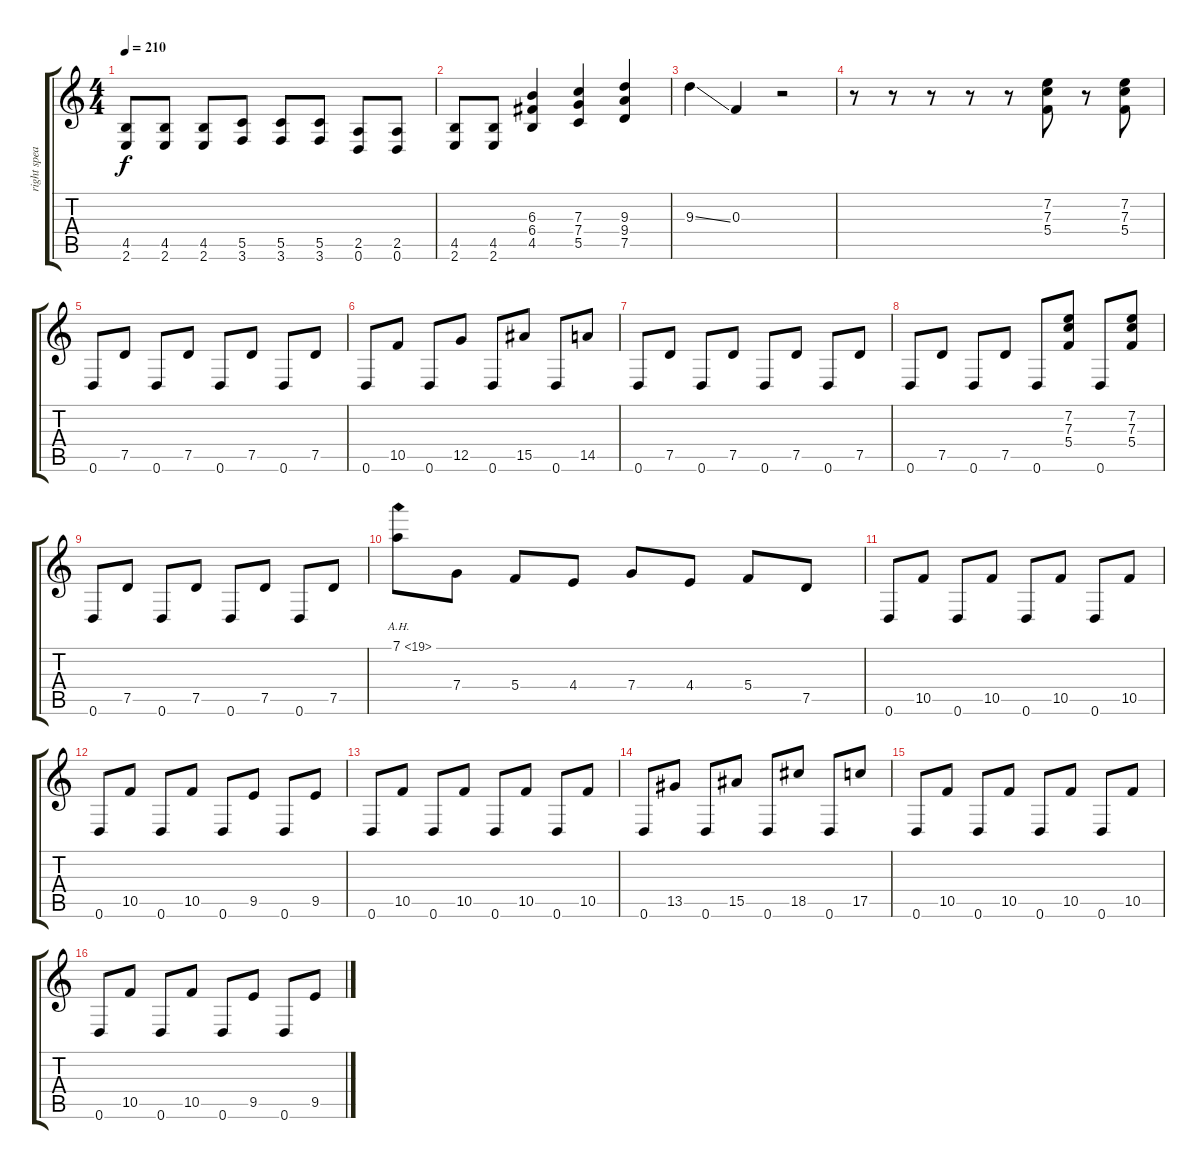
\track ("right speaker" "right spea") {instrument distortionguitar}
\staff {score tabs}
\tuning (D4 A3 F3 C3 G2 D2) {hide}
\ts (4 4)
\tempo 210
\clef g2
\ks c
(4.5 2.6).8{dy f} (4.5 2.6).8 (4.5 2.6).8 (5.5 3.6).8 (5.5 3.6).8 (5.5 3.6).8 (2.5 0.6).8 (2.5 0.6).8 |
(4.5 2.6).8 (4.5 2.6).8 (6.3 6.4 4.5).4 (7.3 7.4 5.5).4 (9.3 9.4 7.5).4 |
9.3{ss}.4 0.3.4{volume 0} r.2 |
r.8{volume 11} r.8 r.8 r.8 r.8 (7.2 7.3 5.4).8 r.8 (7.2 7.3 5.4).8 |
0.6.8 7.5.8 0.6.8 7.5.8 0.6.8 7.5.8 0.6.8 7.5.8 |
0.6.8 10.5.8 0.6.8 12.5.8 0.6.8 15.5.8 0.6.8 14.5.8 |
0.6.8 7.5.8 0.6.8 7.5.8 0.6.8 7.5.8 0.6.8 7.5.8 |
0.6.8 7.5.8 0.6.8 7.5.8 0.6.8 (7.2 7.3 5.4).8 0.6.8 (7.2 7.3 5.4).8 |
0.6.8 7.5.8 0.6.8 7.5.8 0.6.8 7.5.8 0.6.8 7.5.8 |
7.1{ah 12}.8 7.4.8 5.4.8 4.4.8 7.4.8 4.4.8 5.4.8 7.5.8 |
0.6.8 10.5.8 0.6.8 10.5.8 0.6.8 10.5.8 0.6.8 10.5.8 |
0.6.8 10.5.8 0.6.8 10.5.8 0.6.8 9.5.8 0.6.8 9.5.8 |
0.6.8 10.5.8 0.6.8 10.5.8 0.6.8 10.5.8 0.6.8 10.5.8 |
0.6.8 13.5.8 0.6.8 15.5.8 0.6.8 18.5.8 0.6.8 17.5.8 |
0.6.8 10.5.8 0.6.8 10.5.8 0.6.8 10.5.8 0.6.8 10.5.8 |
0.6.8 10.5.8 0.6.8 10.5.8 0.6.8 9.5.8 0.6.8 9.5.8
